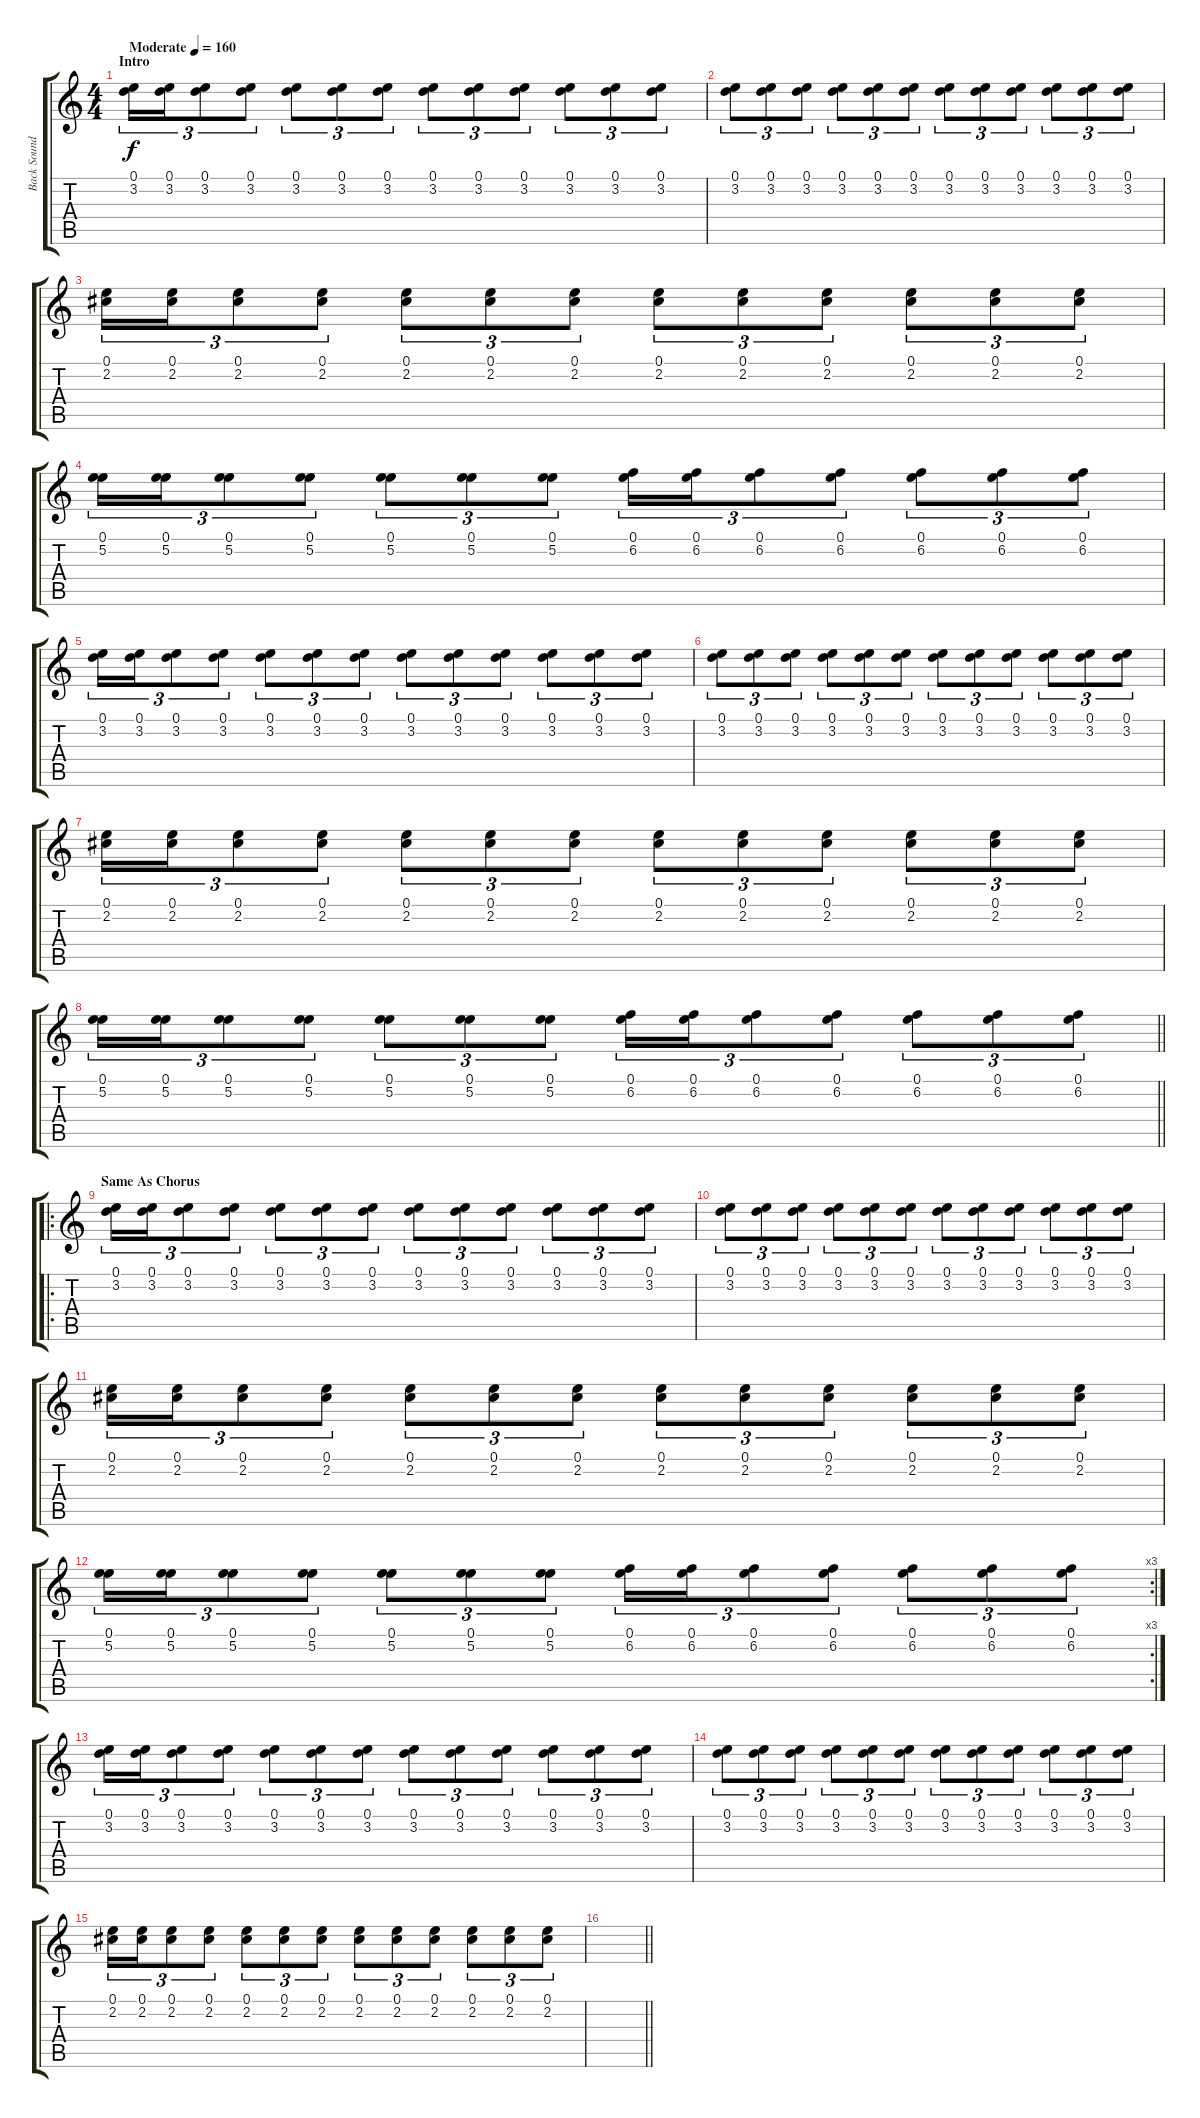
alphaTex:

\track ("Back Sound Guitar/ Key Samples in Outro" "Back Sound") {instrument overdrivenguitar}
\staff {score tabs}
\tuning (E4 B3 G3 D3 A2 E2) {hide}
\ts (4 4)
\section ("" "Intro")
\tempo (160 "Moderate")
\clef g2
\ks c
(0.1 3.2).16{tu (3 2) dy f instrument overdrivenguitar} (0.1 3.2).16{tu (3 2)} (0.1 3.2).8{tu (3 2)} (0.1 3.2).8{tu (3 2)} (0.1 3.2).8{tu (3 2)} (0.1 3.2).8{tu (3 2)} (0.1 3.2).8{tu (3 2)} (0.1 3.2).8{tu (3 2)} (0.1 3.2).8{tu (3 2)} (0.1 3.2).8{tu (3 2)} (0.1 3.2).8{tu (3 2)} (0.1 3.2).8{tu (3 2)} (0.1 3.2).8{tu (3 2)} |
(0.1 3.2).8{tu (3 2)} (0.1 3.2).8{tu (3 2)} (0.1 3.2).8{tu (3 2)} (0.1 3.2).8{tu (3 2)} (0.1 3.2).8{tu (3 2)} (0.1 3.2).8{tu (3 2)} (0.1 3.2).8{tu (3 2)} (0.1 3.2).8{tu (3 2)} (0.1 3.2).8{tu (3 2)} (0.1 3.2).8{tu (3 2)} (0.1 3.2).8{tu (3 2)} (0.1 3.2).8{tu (3 2)} |
(0.1 2.2).16{tu (3 2)} (0.1 2.2).16{tu (3 2)} (0.1 2.2).8{tu (3 2)} (0.1 2.2).8{tu (3 2)} (0.1 2.2).8{tu (3 2)} (0.1 2.2).8{tu (3 2)} (0.1 2.2).8{tu (3 2)} (0.1 2.2).8{tu (3 2)} (0.1 2.2).8{tu (3 2)} (0.1 2.2).8{tu (3 2)} (0.1 2.2).8{tu (3 2)} (0.1 2.2).8{tu (3 2)} (0.1 2.2).8{tu (3 2)} |
(0.1 5.2).16{tu (3 2)} (0.1 5.2).16{tu (3 2)} (0.1 5.2).8{tu (3 2)} (0.1 5.2).8{tu (3 2)} (0.1 5.2).8{tu (3 2)} (0.1 5.2).8{tu (3 2)} (0.1 5.2).8{tu (3 2)} (0.1 6.2).16{tu (3 2)} (0.1 6.2).16{tu (3 2)} (0.1 6.2).8{tu (3 2)} (0.1 6.2).8{tu (3 2)} (0.1 6.2).8{tu (3 2)} (0.1 6.2).8{tu (3 2)} (0.1 6.2).8{tu (3 2)} |
(0.1 3.2).16{tu (3 2)} (0.1 3.2).16{tu (3 2)} (0.1 3.2).8{tu (3 2)} (0.1 3.2).8{tu (3 2)} (0.1 3.2).8{tu (3 2)} (0.1 3.2).8{tu (3 2)} (0.1 3.2).8{tu (3 2)} (0.1 3.2).8{tu (3 2)} (0.1 3.2).8{tu (3 2)} (0.1 3.2).8{tu (3 2)} (0.1 3.2).8{tu (3 2)} (0.1 3.2).8{tu (3 2)} (0.1 3.2).8{tu (3 2)} |
(0.1 3.2).8{tu (3 2)} (0.1 3.2).8{tu (3 2)} (0.1 3.2).8{tu (3 2)} (0.1 3.2).8{tu (3 2)} (0.1 3.2).8{tu (3 2)} (0.1 3.2).8{tu (3 2)} (0.1 3.2).8{tu (3 2)} (0.1 3.2).8{tu (3 2)} (0.1 3.2).8{tu (3 2)} (0.1 3.2).8{tu (3 2)} (0.1 3.2).8{tu (3 2)} (0.1 3.2).8{tu (3 2)} |
(0.1 2.2).16{tu (3 2)} (0.1 2.2).16{tu (3 2)} (0.1 2.2).8{tu (3 2)} (0.1 2.2).8{tu (3 2)} (0.1 2.2).8{tu (3 2)} (0.1 2.2).8{tu (3 2)} (0.1 2.2).8{tu (3 2)} (0.1 2.2).8{tu (3 2)} (0.1 2.2).8{tu (3 2)} (0.1 2.2).8{tu (3 2)} (0.1 2.2).8{tu (3 2)} (0.1 2.2).8{tu (3 2)} (0.1 2.2).8{tu (3 2)} |
\barLineRight lightlight
(0.1 5.2).16{tu (3 2)} (0.1 5.2).16{tu (3 2)} (0.1 5.2).8{tu (3 2)} (0.1 5.2).8{tu (3 2)} (0.1 5.2).8{tu (3 2)} (0.1 5.2).8{tu (3 2)} (0.1 5.2).8{tu (3 2)} (0.1 6.2).16{tu (3 2)} (0.1 6.2).16{tu (3 2)} (0.1 6.2).8{tu (3 2)} (0.1 6.2).8{tu (3 2)} (0.1 6.2).8{tu (3 2)} (0.1 6.2).8{tu (3 2)} (0.1 6.2).8{tu (3 2)} |
\ro
\section ("" "Same As Chorus")
(0.1 3.2).16{tu (3 2)} (0.1 3.2).16{tu (3 2)} (0.1 3.2).8{tu (3 2)} (0.1 3.2).8{tu (3 2)} (0.1 3.2).8{tu (3 2)} (0.1 3.2).8{tu (3 2)} (0.1 3.2).8{tu (3 2)} (0.1 3.2).8{tu (3 2)} (0.1 3.2).8{tu (3 2)} (0.1 3.2).8{tu (3 2)} (0.1 3.2).8{tu (3 2)} (0.1 3.2).8{tu (3 2)} (0.1 3.2).8{tu (3 2)} |
(0.1 3.2).8{tu (3 2)} (0.1 3.2).8{tu (3 2)} (0.1 3.2).8{tu (3 2)} (0.1 3.2).8{tu (3 2)} (0.1 3.2).8{tu (3 2)} (0.1 3.2).8{tu (3 2)} (0.1 3.2).8{tu (3 2)} (0.1 3.2).8{tu (3 2)} (0.1 3.2).8{tu (3 2)} (0.1 3.2).8{tu (3 2)} (0.1 3.2).8{tu (3 2)} (0.1 3.2).8{tu (3 2)} |
(0.1 2.2).16{tu (3 2)} (0.1 2.2).16{tu (3 2)} (0.1 2.2).8{tu (3 2)} (0.1 2.2).8{tu (3 2)} (0.1 2.2).8{tu (3 2)} (0.1 2.2).8{tu (3 2)} (0.1 2.2).8{tu (3 2)} (0.1 2.2).8{tu (3 2)} (0.1 2.2).8{tu (3 2)} (0.1 2.2).8{tu (3 2)} (0.1 2.2).8{tu (3 2)} (0.1 2.2).8{tu (3 2)} (0.1 2.2).8{tu (3 2)} |
\rc 3
(0.1 5.2).16{tu (3 2)} (0.1 5.2).16{tu (3 2)} (0.1 5.2).8{tu (3 2)} (0.1 5.2).8{tu (3 2)} (0.1 5.2).8{tu (3 2)} (0.1 5.2).8{tu (3 2)} (0.1 5.2).8{tu (3 2)} (0.1 6.2).16{tu (3 2)} (0.1 6.2).16{tu (3 2)} (0.1 6.2).8{tu (3 2)} (0.1 6.2).8{tu (3 2)} (0.1 6.2).8{tu (3 2)} (0.1 6.2).8{tu (3 2)} (0.1 6.2).8{tu (3 2)} |
(0.1 3.2).16{tu (3 2)} (0.1 3.2).16{tu (3 2)} (0.1 3.2).8{tu (3 2)} (0.1 3.2).8{tu (3 2)} (0.1 3.2).8{tu (3 2)} (0.1 3.2).8{tu (3 2)} (0.1 3.2).8{tu (3 2)} (0.1 3.2).8{tu (3 2)} (0.1 3.2).8{tu (3 2)} (0.1 3.2).8{tu (3 2)} (0.1 3.2).8{tu (3 2)} (0.1 3.2).8{tu (3 2)} (0.1 3.2).8{tu (3 2)} |
(0.1 3.2).8{tu (3 2)} (0.1 3.2).8{tu (3 2)} (0.1 3.2).8{tu (3 2)} (0.1 3.2).8{tu (3 2)} (0.1 3.2).8{tu (3 2)} (0.1 3.2).8{tu (3 2)} (0.1 3.2).8{tu (3 2)} (0.1 3.2).8{tu (3 2)} (0.1 3.2).8{tu (3 2)} (0.1 3.2).8{tu (3 2)} (0.1 3.2).8{tu (3 2)} (0.1 3.2).8{tu (3 2)} |
(0.1 2.2).16{tu (3 2)} (0.1 2.2).16{tu (3 2)} (0.1 2.2).8{tu (3 2)} (0.1 2.2).8{tu (3 2)} (0.1 2.2).8{tu (3 2)} (0.1 2.2).8{tu (3 2)} (0.1 2.2).8{tu (3 2)} (0.1 2.2).8{tu (3 2)} (0.1 2.2).8{tu (3 2)} (0.1 2.2).8{tu (3 2)} (0.1 2.2).8{tu (3 2)} (0.1 2.2).8{tu (3 2)} (0.1 2.2).8{tu (3 2)} |
\barLineRight lightlight
